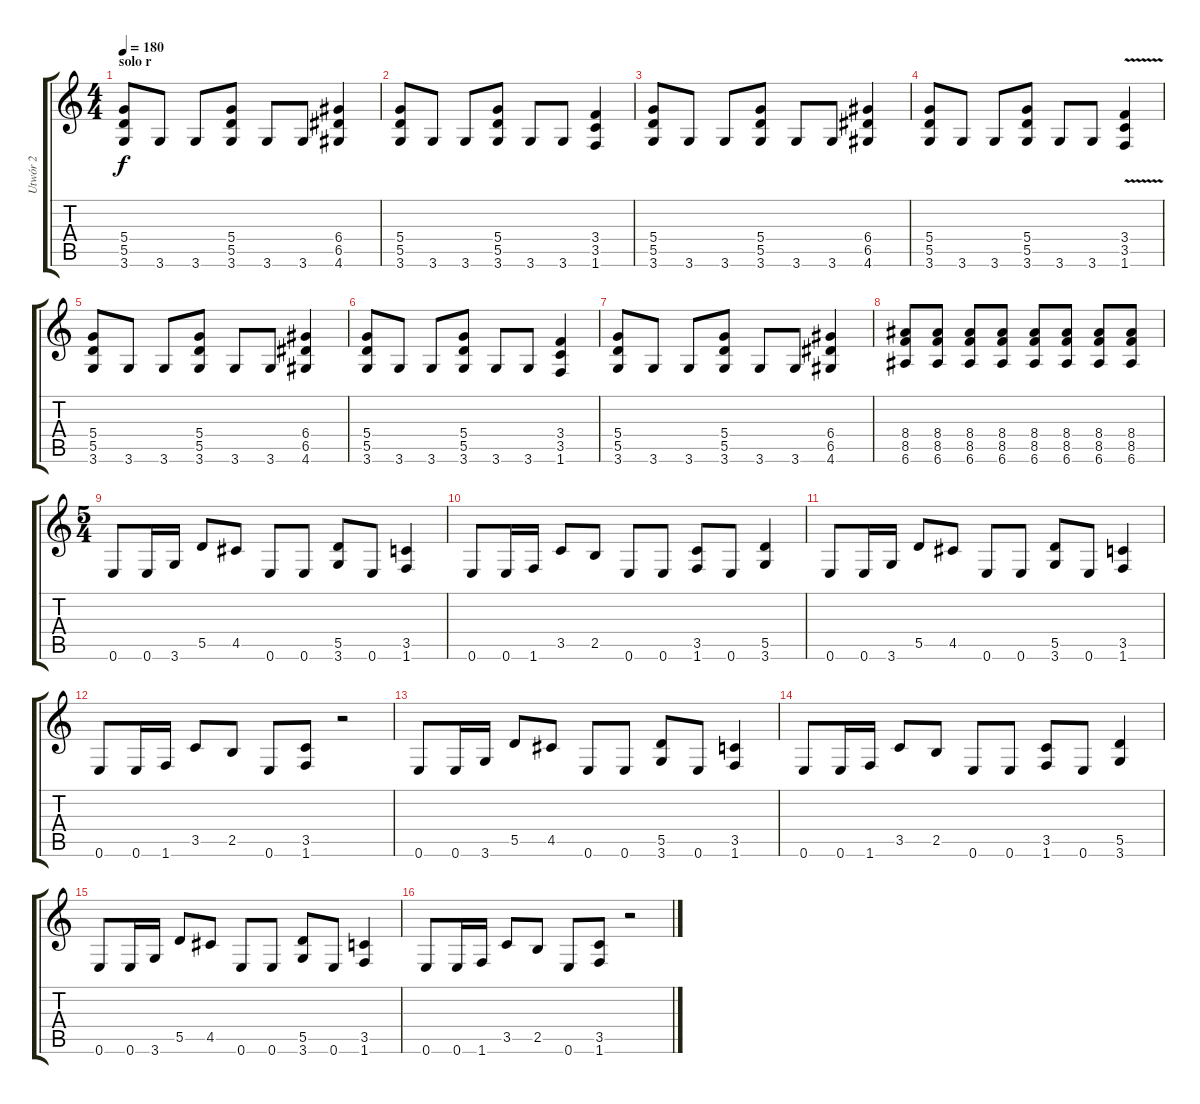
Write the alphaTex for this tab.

\track ("Utwór 2" "Utwór 2") {instrument distortionguitar}
\staff {score tabs}
\tuning (E4 B3 G3 D3 A2 E2) {hide}
\ts (4 4)
\section ("" "solo r")
\tempo 180
\clef g2
\ks c
(5.4 5.5 3.6).8{dy f} 3.6.8 3.6.8 (5.4 5.5 3.6).8 3.6.8 3.6.8 (6.4 6.5 4.6).4 |
(5.4 5.5 3.6).8 3.6.8 3.6.8 (5.4 5.5 3.6).8 3.6.8 3.6.8 (3.4 3.5 1.6).4 |
(5.4 5.5 3.6).8 3.6.8 3.6.8 (5.4 5.5 3.6).8 3.6.8 3.6.8 (6.4 6.5 4.6).4 |
(5.4 5.5 3.6).8 3.6.8 3.6.8 (5.4 5.5 3.6).8 3.6.8 3.6.8 (3.4 3.5 1.6{v}).4 |
(5.4 5.5 3.6).8 3.6.8 3.6.8 (5.4 5.5 3.6).8 3.6.8 3.6.8 (6.4 6.5 4.6).4 |
(5.4 5.5 3.6).8 3.6.8 3.6.8 (5.4 5.5 3.6).8 3.6.8 3.6.8 (3.4 3.5 1.6).4 |
(5.4 5.5 3.6).8 3.6.8 3.6.8 (5.4 5.5 3.6).8 3.6.8 3.6.8 (6.4 6.5 4.6).4 |
(8.4 8.5 6.6).8 (8.4 8.5 6.6).8 (8.4 8.5 6.6).8 (8.4 8.5 6.6).8 (8.4 8.5 6.6).8 (8.4 8.5 6.6).8 (8.4 8.5 6.6).8 (8.4 8.5 6.6).8 |
\ts (5 4)
0.6.8 0.6.16 3.6.16 5.5.8 4.5.8 0.6.8 0.6.8 (5.5 3.6).8 0.6.8 (3.5 1.6).4 |
0.6.8 0.6.16 1.6.16 3.5.8 2.5.8 0.6.8 0.6.8 (3.5 1.6).8 0.6.8 (5.5 3.6).4 |
0.6.8 0.6.16 3.6.16 5.5.8 4.5.8 0.6.8 0.6.8 (5.5 3.6).8 0.6.8 (3.5 1.6).4 |
0.6.8 0.6.16 1.6.16 3.5.8 2.5.8 0.6.8 (3.5 1.6).8 r.2 |
0.6.8 0.6.16 3.6.16 5.5.8 4.5.8 0.6.8 0.6.8 (5.5 3.6).8 0.6.8 (3.5 1.6).4 |
0.6.8 0.6.16 1.6.16 3.5.8 2.5.8 0.6.8 0.6.8 (3.5 1.6).8 0.6.8 (5.5 3.6).4 |
0.6.8 0.6.16 3.6.16 5.5.8 4.5.8 0.6.8 0.6.8 (5.5 3.6).8 0.6.8 (3.5 1.6).4 |
0.6.8 0.6.16 1.6.16 3.5.8 2.5.8 0.6.8 (3.5 1.6).8 r.2
